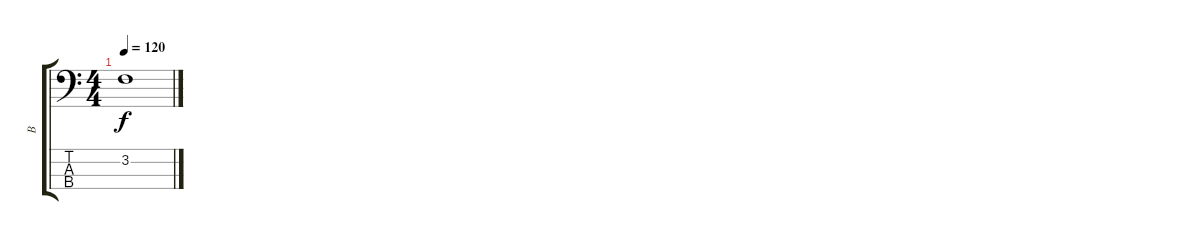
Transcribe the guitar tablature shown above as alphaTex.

\track ("B" "B") {instrument electricbassfinger}
\staff {score tabs}
\tuning (G2 D2 A1 D1) {hide}
\ts (4 4)
\tempo 120
\clef f4
\ks c
3.2{t}.1{dy f}
